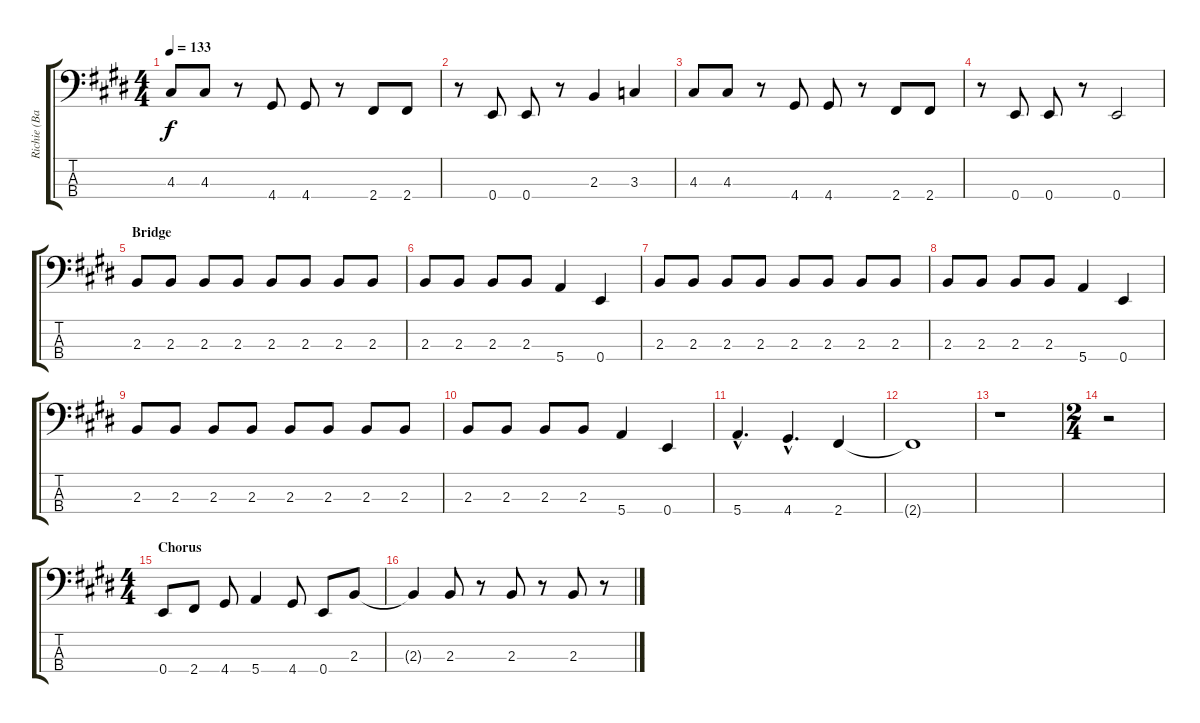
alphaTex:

\track ("Richie (Bass)" "Richie (Ba") {instrument electricbasspick}
\staff {score tabs}
\tuning (G2 D2 A1 E1) {hide}
\ts (4 4)
\tempo 133
\clef f4
\ks e
4.3.8{dy f} 4.3.8 r.8 4.4.8 4.4.8 r.8 2.4.8 2.4.8 |
r.8 0.4.8 0.4.8 r.8 2.3.4 3.3.4 |
4.3.8 4.3.8 r.8 4.4.8 4.4.8 r.8 2.4.8 2.4.8 |
r.8 0.4.8 0.4.8 r.8 0.4.2 |
\section ("" "Bridge")
2.3.8 2.3.8 2.3.8 2.3.8 2.3.8 2.3.8 2.3.8 2.3.8 |
2.3.8 2.3.8 2.3.8 2.3.8 5.4.4 0.4.4 |
2.3.8 2.3.8 2.3.8 2.3.8 2.3.8 2.3.8 2.3.8 2.3.8 |
2.3.8 2.3.8 2.3.8 2.3.8 5.4.4 0.4.4 |
2.3.8 2.3.8 2.3.8 2.3.8 2.3.8 2.3.8 2.3.8 2.3.8 |
2.3.8 2.3.8 2.3.8 2.3.8 5.4.4 0.4.4 |
5.4{hac}.4{d} 4.4{hac}.4{d} 2.4.4 |
2.4{t}.1 |
r.1 |
\ts (2 4)
r.2 |
\ts (4 4)
\section ("" "Chorus")
0.4.8 2.4.8 4.4.8 5.4.4 4.4.8 0.4.8 2.3.8 |
2.3{t}.4 2.3.8 r.8 2.3.8 r.8 2.3.8 r.8
